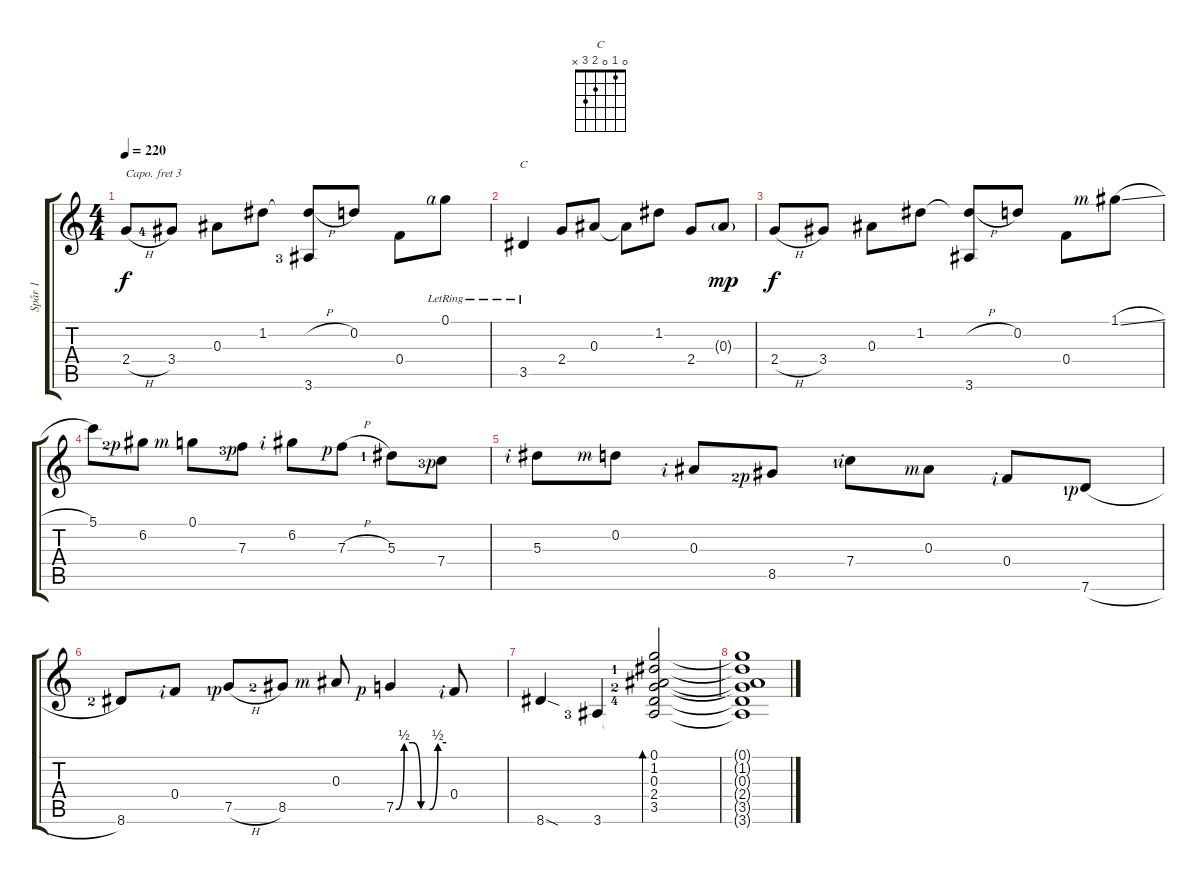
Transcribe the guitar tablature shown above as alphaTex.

\track ("Spår 1" "Spår 1") {instrument acousticguitarsteel}
\staff {score tabs}
\capo 3
\tuning (E4 B3 G3 D3 A2 E2) {hide}
\chord ("C" 0 1 0 2 3 x)
\ts (4 4)
\tempo 220
\clef g2
\ks c
2.4{h}.8{dy f} 3.4{lf 5}.8 0.3.8 1.2.8 (1.2{h t} 3.6{lf 4}).8 0.2.8 0.4.8 0.1{lr rf 4}.8 |
3.5{lr}.4{ch "C"} 2.4.8 0.3.8 0.3{t}.8 1.2.8 2.4.8 0.3{g}.8{dy mp} |
2.4{h}.8{dy f} 3.4.8 0.3.8 1.2.8 (1.2{h t} 3.6).8 0.2.8 0.4.8 1.1{sl rf 3}.8 |
5.1.8 6.2{lf 3 rf 1}.8 0.1{rf 3}.8 7.3{lf 4 rf 1}.8 6.2{rf 2}.8 7.3{h rf 1}.8 5.3{lf 2}.8 7.4{lf 4 rf 1}.8 |
5.3{rf 2}.8 0.2{rf 3}.8 0.3{rf 2}.8 8.5{lf 3 rf 1}.8 7.4{lf 2 rf 2}.8 0.3{rf 3}.8 0.4{rf 2}.8 7.6{h lf 2 rf 1}.8 |
8.6{lf 3}.8 0.4{rf 2}.8 7.5{h lf 2 rf 1}.8 8.5{lf 3}.8 0.3{rf 3}.8 7.5{be (custom 0 0 10 2 20 2 30 0 40 0 50 2 60 2) rf 1}.4 0.4{rf 2}.8 |
8.6{sod}.4 3.6{lf 4}.4 (0.1 1.2{lf 2} 0.3 2.4{lf 3} 3.5{lf 5} 3.6{t}).2{bd 240} |
(0.1{t} 1.2{t} 0.3{t} 2.4{t} 3.5{t} 3.6{t}).1
